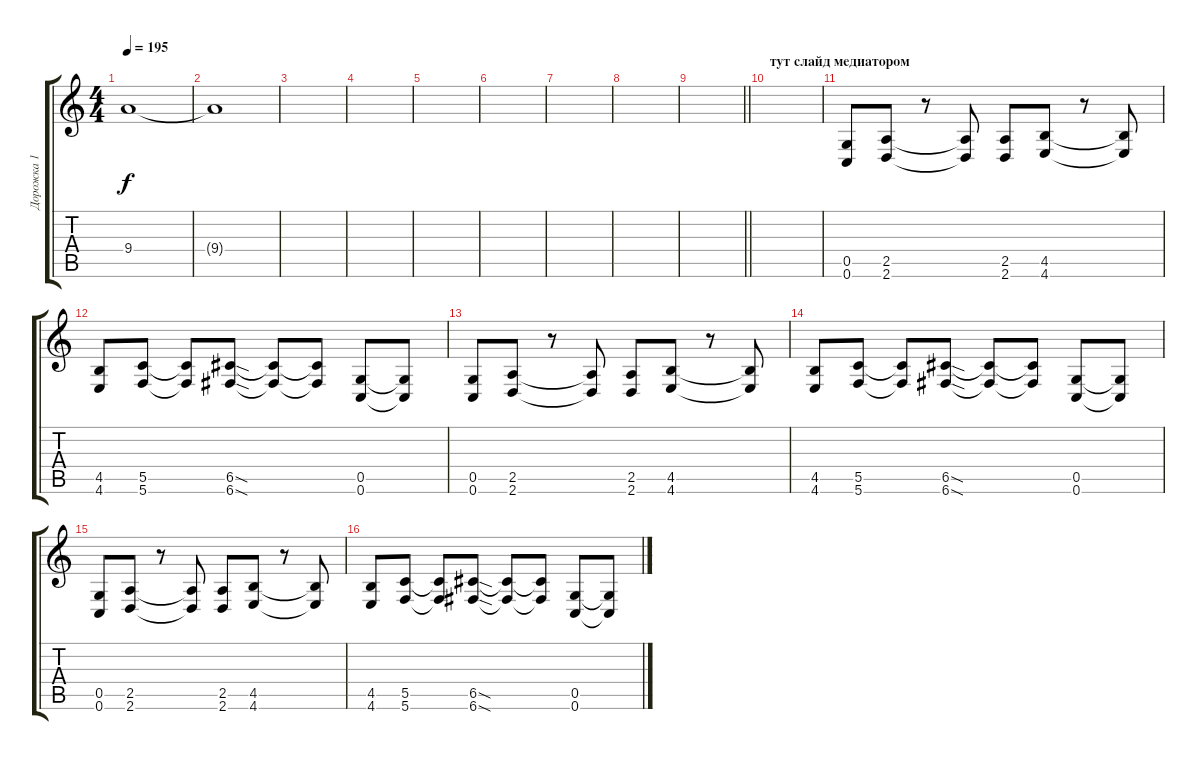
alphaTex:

\track ("Дорожка 1" "Дорожка 1") {instrument distortionguitar}
\staff {score tabs}
\tuning (D4 A3 F3 C3 G2 C2) {hide}
\ts (4 4)
\tempo 195
\clef g2
\ks c
9.4{t}.1{dy f} |
9.4{t}.1 |
|
|
|
|
|
|
\barLineRight lightlight
|
\section ("" "тут слайд медиатором")
|
(0.5 0.6).8 (2.5 2.6).8 r.8 (2.5{t} 2.6{t}).8 (2.5 2.6).8 (4.5 4.6).8 r.8 (4.5{t} 4.6{t}).8 |
(4.5 4.6).8 (5.5 5.6).8 (5.5{t} 5.6{t}).8 (6.5{sod} 6.6{sod}).8 (6.5{t} 6.6{t}).8 (6.5{t} 6.6{t}).8 (0.5 0.6).8 (0.5{t} 0.6{t}).8 |
(0.5 0.6).8 (2.5 2.6).8 r.8 (2.5{t} 2.6{t}).8 (2.5 2.6).8 (4.5 4.6).8 r.8 (4.5{t} 4.6{t}).8 |
(4.5 4.6).8 (5.5 5.6).8 (5.5{t} 5.6{t}).8 (6.5{sod} 6.6{sod}).8 (6.5{t} 6.6{t}).8 (6.5{t} 6.6{t}).8 (0.5 0.6).8 (0.5{t} 0.6{t}).8 |
(0.5 0.6).8 (2.5 2.6).8 r.8 (2.5{t} 2.6{t}).8 (2.5 2.6).8 (4.5 4.6).8 r.8 (4.5{t} 4.6{t}).8 |
(4.5 4.6).8 (5.5 5.6).8 (5.5{t} 5.6{t}).8 (6.5{sod} 6.6{sod}).8 (6.5{t} 6.6{t}).8 (6.5{t} 6.6{t}).8 (0.5 0.6).8 (0.5{t} 0.6{t}).8
